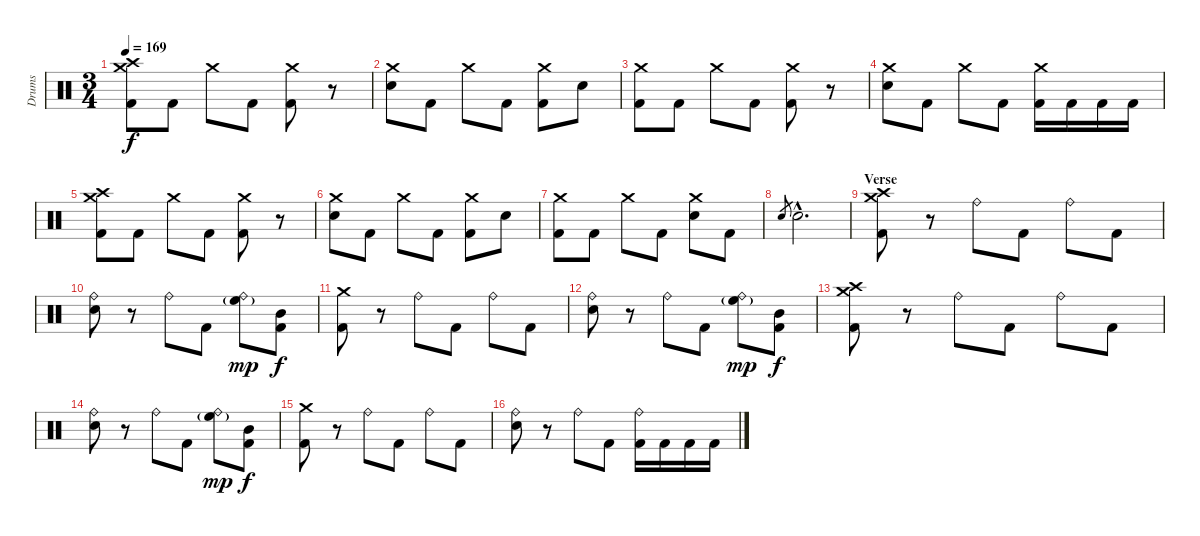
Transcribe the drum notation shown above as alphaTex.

\track ("Drums" "Drums") {instrument percussion}
\staff {score}
\articulation defaults
\ts (3 4)
\tempo 169
\clef neutral
\ks c
("Crash medium (hit)" "Crash high (hit)" "Kick (hit) 2").8{dy f} "Kick (hit) 2".8 "Crash medium (hit)".8 "Kick (hit) 2".8 ("Crash medium (hit)" "Kick (hit) 2").8 r.8 |
("Crash medium (hit)" "Electric Snare (hit)").8 "Kick (hit) 2".8 "Crash medium (hit)".8 "Kick (hit) 2".8 ("Crash medium (hit)" "Kick (hit) 2").8 "Electric Snare (hit)".8 |
("Crash medium (hit)" "Kick (hit) 2").8 "Kick (hit) 2".8 "Crash medium (hit)".8 "Kick (hit) 2".8 ("Crash medium (hit)" "Kick (hit) 2").8 r.8 |
("Crash medium (hit)" "Electric Snare (hit)").8 "Kick (hit) 2".8 "Crash medium (hit)".8 "Kick (hit) 2".8 ("Crash medium (hit)" "Kick (hit) 2").16 "Kick (hit) 2".16 "Kick (hit) 2".16 "Kick (hit) 2".16 |
("Crash medium (hit)" "Crash high (hit)" "Kick (hit) 2").8 "Kick (hit) 2".8 "Crash medium (hit)".8 "Kick (hit) 2".8 ("Crash medium (hit)" "Kick (hit) 2").8 r.8 |
("Crash medium (hit)" "Electric Snare (hit)").8 "Kick (hit) 2".8 "Crash medium (hit)".8 "Kick (hit) 2".8 ("Crash medium (hit)" "Kick (hit) 2").8 "Electric Snare (hit)".8 |
("Crash medium (hit)" "Kick (hit) 2").8 "Kick (hit) 2".8 "Crash medium (hit)".8 "Kick (hit) 2".8 ("Crash medium (hit)" "Electric Snare (hit)").8 "Kick (hit) 2".8 |
"Electric Snare (hit)".8{gr} "Electric Snare (hit)"{hac}.2{d} |
\section ("" "Verse")
("Crash medium (hit)" "Crash high (hit)" "Kick (hit) 2").8 r.8 "Ride (bell)".8 "Kick (hit) 2".8 "Ride (bell)".8 "Kick (hit) 2".8 |
("Ride (bell)" "Electric Snare (hit)").8 r.8 "Ride (bell)".8 "Kick (hit) 2".8 ("Ride (bell)" "High Floor Tom (hit)"{g}).8{dy mp} ("Mid Tom (hit)" "Kick (hit) 2").8{dy f} |
("Crash medium (hit)" "Kick (hit) 2").8 r.8 "Ride (bell)".8 "Kick (hit) 2".8 "Ride (bell)".8 "Kick (hit) 2".8 |
("Ride (bell)" "Electric Snare (hit)").8 r.8 "Ride (bell)".8 "Kick (hit) 2".8 ("Ride (bell)" "High Floor Tom (hit)"{g}).8{dy mp} ("Mid Tom (hit)" "Kick (hit) 2").8{dy f} |
("Crash medium (hit)" "Crash high (hit)" "Kick (hit) 2").8 r.8 "Ride (bell)".8 "Kick (hit) 2".8 "Ride (bell)".8 "Kick (hit) 2".8 |
("Ride (bell)" "Electric Snare (hit)").8 r.8 "Ride (bell)".8 "Kick (hit) 2".8 ("Ride (bell)" "High Floor Tom (hit)"{g}).8{dy mp} ("Mid Tom (hit)" "Kick (hit) 2").8{dy f} |
("Crash medium (hit)" "Kick (hit) 2").8 r.8 "Ride (bell)".8 "Kick (hit) 2".8 "Ride (bell)".8 "Kick (hit) 2".8 |
("Ride (bell)" "Electric Snare (hit)").8 r.8 "Ride (bell)".8 "Kick (hit) 2".8 ("Ride (bell)" "Kick (hit) 2").16 "Kick (hit) 2".16 "Kick (hit) 2".16 "Kick (hit) 2".16
